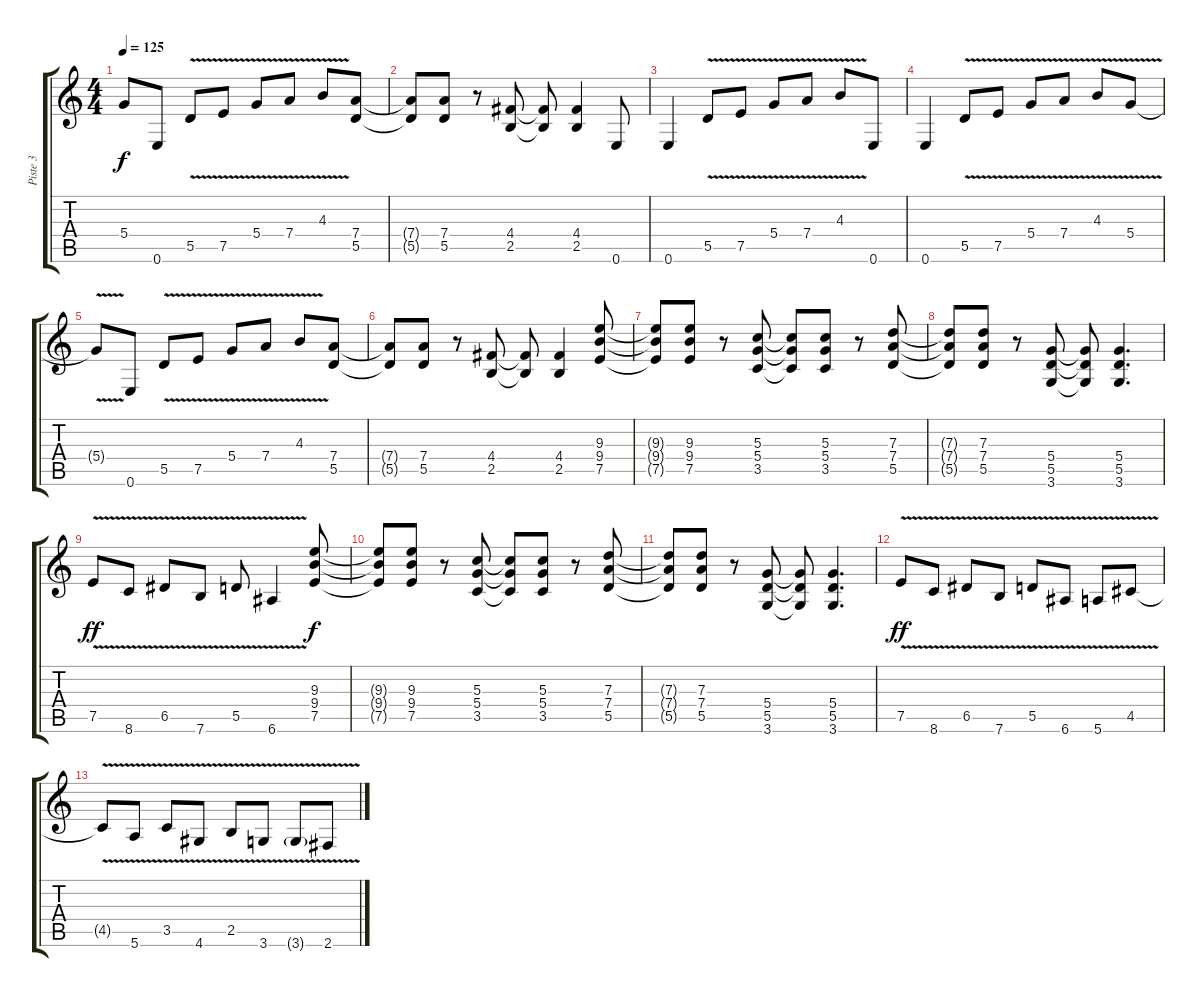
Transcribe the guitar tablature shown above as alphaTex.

\track ("Piste 3" "Piste 3") {instrument distortionguitar}
\staff {score tabs}
\tuning (E4 B3 G3 D3 A2 E2) {hide}
\ts (4 4)
\tempo 125
\clef g2
\ks c
5.4{t}.8{dy f} 0.6.8 5.5{v}.8 7.5{v}.8 5.4{v}.8 7.4{v}.8 4.3{v}.8 (7.4 5.5).8 |
(7.4{t} 5.5{t}).8 (7.4 5.5).8 r.8 (4.4 2.5).8 (4.4{t} 2.5{t}).8 (4.4 2.5).4 0.6.8 |
0.6.4 5.5{v}.8 7.5{v}.8 5.4{v}.8 7.4{v}.8 4.3{v}.8 0.6.8 |
0.6.4 5.5{v}.8 7.5{v}.8 5.4{v}.8 7.4{v}.8 4.3{v}.8 5.4{v}.8 |
5.4{t}.8 0.6.8 5.5{v}.8 7.5{v}.8 5.4{v}.8 7.4{v}.8 4.3{v}.8 (7.4 5.5).8 |
(7.4{t} 5.5{t}).8 (7.4 5.5).8 r.8 (4.4 2.5).8 (4.4{t} 2.5{t}).8 (4.4 2.5).4 (9.3 9.4 7.5).8 |
(9.3{t} 9.4{t} 7.5{t}).8 (9.3 9.4 7.5).8 r.8 (5.3 5.4 3.5).8 (5.3{t} 5.4{t} 3.5{t}).8 (5.3 5.4 3.5).8 r.8 (7.3 7.4 5.5).8 |
(7.3{t} 7.4{t} 5.5{t}).8 (7.3 7.4 5.5).8 r.8 (5.4 5.5 3.6).8 (5.4{t} 5.5{t} 3.6{t}).8 (5.4 5.5 3.6).4{d} |
7.5{v}.8{dy ff} 8.6{v}.8 6.5{v}.8 7.6{v}.8 5.5{v}.8 6.6{v}.4 (9.3 9.4 7.5).8{dy f} |
(9.3{t} 9.4{t} 7.5{t}).8 (9.3 9.4 7.5).8 r.8 (5.3 5.4 3.5).8 (5.3{t} 5.4{t} 3.5{t}).8 (5.3 5.4 3.5).8 r.8 (7.3 7.4 5.5).8 |
(7.3{t} 7.4{t} 5.5{t}).8 (7.3 7.4 5.5).8 r.8 (5.4 5.5 3.6).8 (5.4{t} 5.5{t} 3.6{t}).8 (5.4 5.5 3.6).4{d} |
7.5{v}.8{dy ff} 8.6{v}.8 6.5{v}.8 7.6{v}.8 5.5{v}.8 6.6{v}.8 5.6{v}.8 4.5{v}.8 |
4.5{t}.8 5.6{v}.8 3.5{v}.8 4.6{v}.8 2.5{v}.8 3.6{v}.8 3.6{v g}.8 2.6{v}.8
